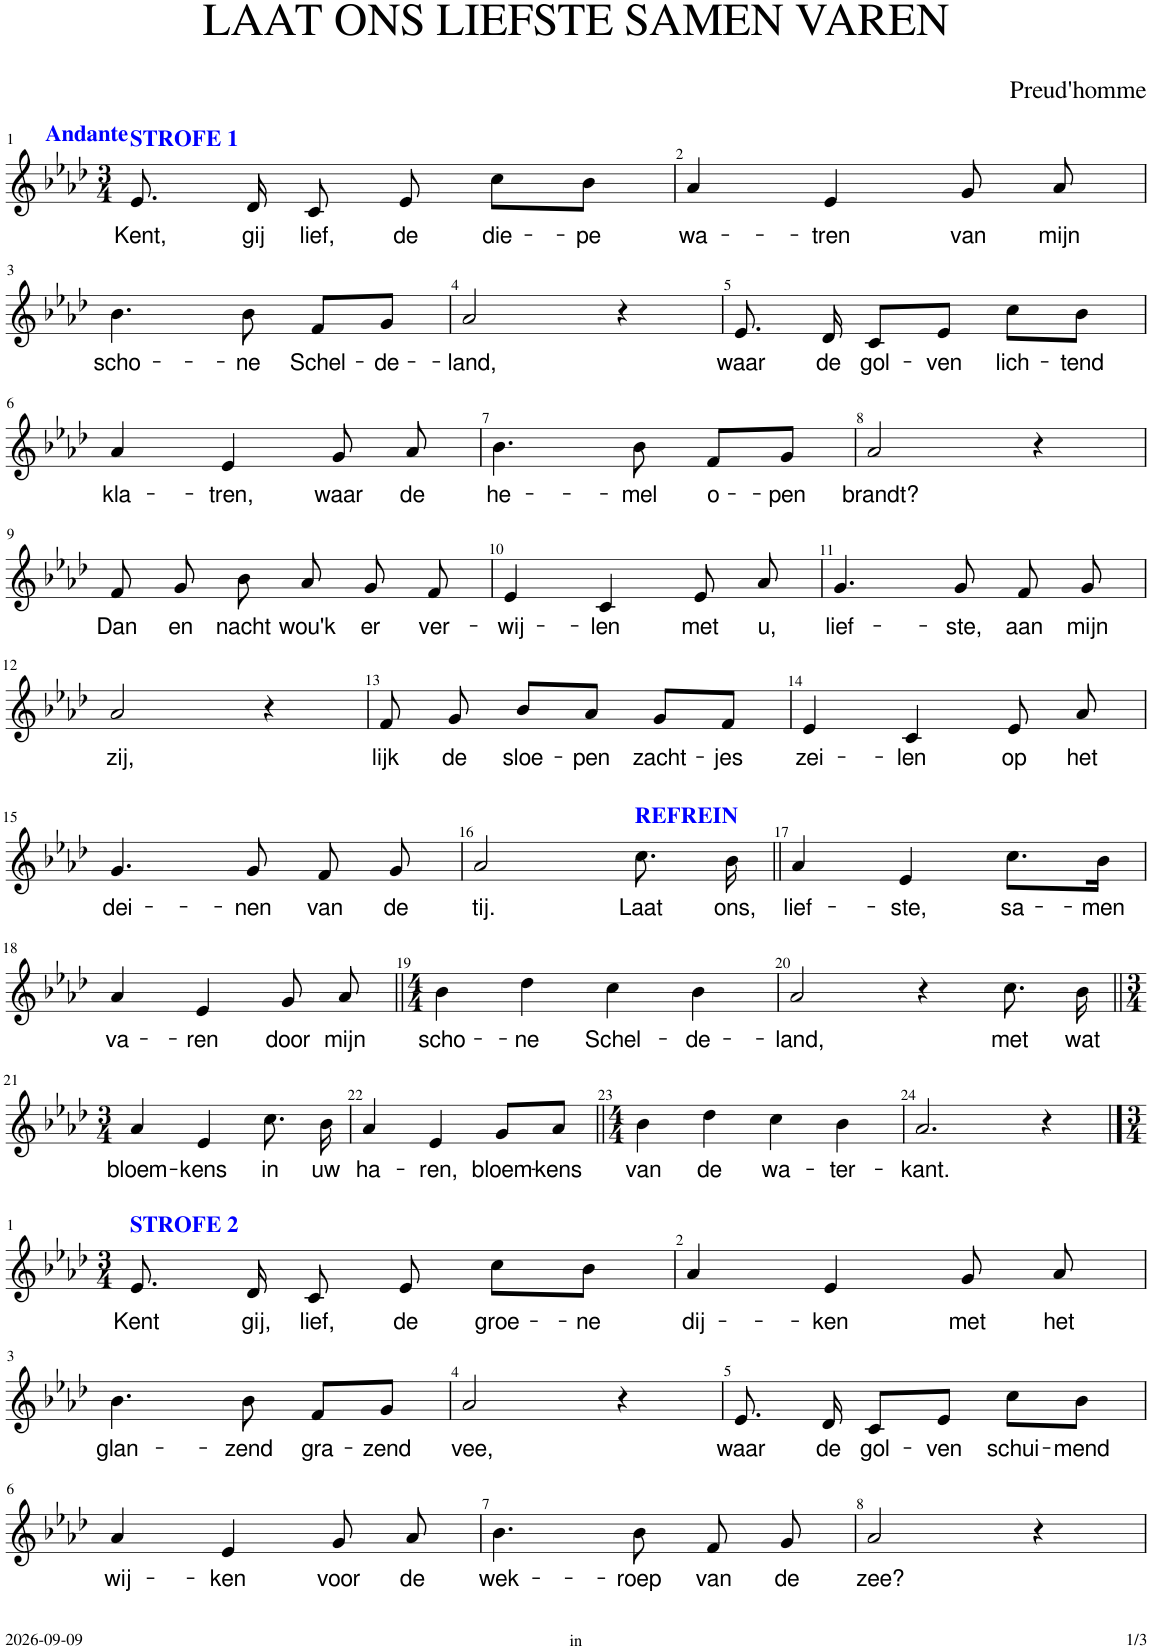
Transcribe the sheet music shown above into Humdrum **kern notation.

**kern	**text
*part1	*part1
*staff1	*staff1
*I"Soprano	*
*clefG2	*
*k[b-e-a-d-]	*
*M3/4	*
=1	=1
!LO:TX:a:B:color=#0000FF:t=Andante	!
!LO:TX:a:B:color=#0000FF:t=STROFE 1	!
!	!LO:LY:b
8.e-/	Kent,
!	!LO:LY:b
16d-/	gij
!	!LO:LY:b
8c/	lief,
!	!LO:LY:b
8e-/	de
!	!LO:LY:b
8cc\L	die-
!	!LO:LY:b
8b-\J	-pe
=2	=2
!	!LO:LY:b
4a-/	wa-
!	!LO:LY:b
4e-/	-tren
!	!LO:LY:b
8g/	van
!	!LO:LY:b
8a-/	mijn
!!LO:LB:g=z
=3	=3
!	!LO:LY:b
4.b-\	scho-
!	!LO:LY:b
8b-\	-ne
!	!LO:LY:b
8f/L	Schel-
!	!LO:LY:b
8g/J	-de-
=4	=4
!	!LO:LY:b
2a-/	-land,
4r	.
=5	=5
!	!LO:LY:b
8.e-/	waar
!	!LO:LY:b
16d-/	de
!	!LO:LY:b
8c/L	gol-
!	!LO:LY:b
8e-/J	-ven
!	!LO:LY:b
8cc\L	lich-
!	!LO:LY:b
8b-\J	-tend
!!LO:LB:g=z
=6	=6
!	!LO:LY:b
4a-/	kla-
!	!LO:LY:b
4e-/	-tren,
!	!LO:LY:b
8g/	waar
!	!LO:LY:b
8a-/	de
=7	=7
!	!LO:LY:b
4.b-\	he-
!	!LO:LY:b
8b-\	-mel
!	!LO:LY:b
8f/L	o-
!	!LO:LY:b
8g/J	-pen
=8	=8
!	!LO:LY:b
2a-/	brandt?
4r	.
!!LO:LB:g=z
=9	=9
!	!LO:LY:b
8f/	Dan
!	!LO:LY:b
8g/	en
!	!LO:LY:b
8b-\	nacht
!	!LO:LY:b
8a-/	wou'k
!	!LO:LY:b
8g/	er
!	!LO:LY:b
8f/	ver-
=10	=10
!	!LO:LY:b
4e-/	-wij-
!	!LO:LY:b
4c/	-len
!	!LO:LY:b
8e-/	met
!	!LO:LY:b
8a-/	u,
=11	=11
!	!LO:LY:b
4.g/	lief-
!	!LO:LY:b
8g/	-ste,
!	!LO:LY:b
8f/	aan
!	!LO:LY:b
8g/	mijn
!!LO:LB:g=z
=12	=12
!	!LO:LY:b
2a-/	zij,
4r	.
=13	=13
!	!LO:LY:b
8f/	lijk
!	!LO:LY:b
8g/	de
!	!LO:LY:b
8b-/L	sloe-
!	!LO:LY:b
8a-/J	-pen
!	!LO:LY:b
8g/L	zacht-
!	!LO:LY:b
8f/J	-jes
=14	=14
!	!LO:LY:b
4e-/	zei-
!	!LO:LY:b
4c/	-len
!	!LO:LY:b
8e-/	op
!	!LO:LY:b
8a-/	het
!!LO:LB:g=z
=15	=15
!	!LO:LY:b
4.g/	dei-
!	!LO:LY:b
8g/	-nen
!	!LO:LY:b
8f/	van
!	!LO:LY:b
8g/	de
=16	=16
!	!LO:LY:b
2a-/	tij.
!LO:TX:a:B:color=#0000FF:t=REFREIN	!
!	!LO:LY:b
8.cc\	Laat
!	!LO:LY:b
16b-\	ons,
=17||	=17||
!	!LO:LY:b
4a-/	lief-
!	!LO:LY:b
4e-/	-ste,
!	!LO:LY:b
8.cc\L	sa-
!	!LO:LY:b
16b-\Jk	-men
!!LO:LB:g=z
=18	=18
!	!LO:LY:b
4a-/	va-
!	!LO:LY:b
4e-/	-ren
!	!LO:LY:b
8g/	door
!	!LO:LY:b
8a-/	mijn
=19||	=19||
*M4/4	*
!	!LO:LY:b
4b-\	scho-
!	!LO:LY:b
4dd-\	-ne
!	!LO:LY:b
4cc\	Schel-
!	!LO:LY:b
4b-\	-de-
=20	=20
!	!LO:LY:b
2a-/	-land,
4r	.
!	!LO:LY:b
8.cc\	met
!	!LO:LY:b
16b-\	wat
!!LO:LB:g=z
=21||	=21||
*M3/4	*
!	!LO:LY:b
4a-/	bloem-
!	!LO:LY:b
4e-/	-kens
!	!LO:LY:b
8.cc\	in
!	!LO:LY:b
16b-\	uw
=22	=22
!	!LO:LY:b
4a-/	ha-
!	!LO:LY:b
4e-/	-ren,
!	!LO:LY:b
8g/L	bloem-
!	!LO:LY:b
8a-/J	-kens
=23||	=23||
*M4/4	*
!	!LO:LY:b
4b-\	van
!	!LO:LY:b
4dd-\	de
!	!LO:LY:b
4cc\	wa-
!	!LO:LY:b
4b-\	-ter-
=24	=24
!	!LO:LY:b
2.a-/	-kant.
4r	.
!!LO:LB:g=z
==1	==1
*M3/4	*
!LO:TX:a:B:color=#0000FF:t=STROFE 2	!
!	!LO:LY:b
8.e-/	Kent
!	!LO:LY:b
16d-/	gij,
!	!LO:LY:b
8c/	lief,
!	!LO:LY:b
8e-/	de
!	!LO:LY:b
8cc\L	groe-
!	!LO:LY:b
8b-\J	-ne
=2	=2
!	!LO:LY:b
4a-/	dij-
!	!LO:LY:b
4e-/	-ken
!	!LO:LY:b
8g/	met
!	!LO:LY:b
8a-/	het
!!LO:LB:g=z
=3	=3
!	!LO:LY:b
4.b-\	glan-
!	!LO:LY:b
8b-\	-zend
!	!LO:LY:b
8f/L	gra-
!	!LO:LY:b
8g/J	-zend
=4	=4
!	!LO:LY:b
2a-/	vee,
4r	.
=5	=5
!	!LO:LY:b
8.e-/	waar
!	!LO:LY:b
16d-/	de
!	!LO:LY:b
8c/L	gol-
!	!LO:LY:b
8e-/J	-ven
!	!LO:LY:b
8cc\L	schui-
!	!LO:LY:b
8b-\J	-mend
!!LO:LB:g=z
=6	=6
!	!LO:LY:b
4a-/	wij-
!	!LO:LY:b
4e-/	-ken
!	!LO:LY:b
8g/	voor
!	!LO:LY:b
8a-/	de
=7	=7
!	!LO:LY:b
4.b-\	wek-
!	!LO:LY:b
8b-\	-roep
!	!LO:LY:b
8f/	van
!	!LO:LY:b
8g/	de
=8	=8
!	!LO:LY:b
2a-/	zee?
4r	.
=	=
*-	*-
